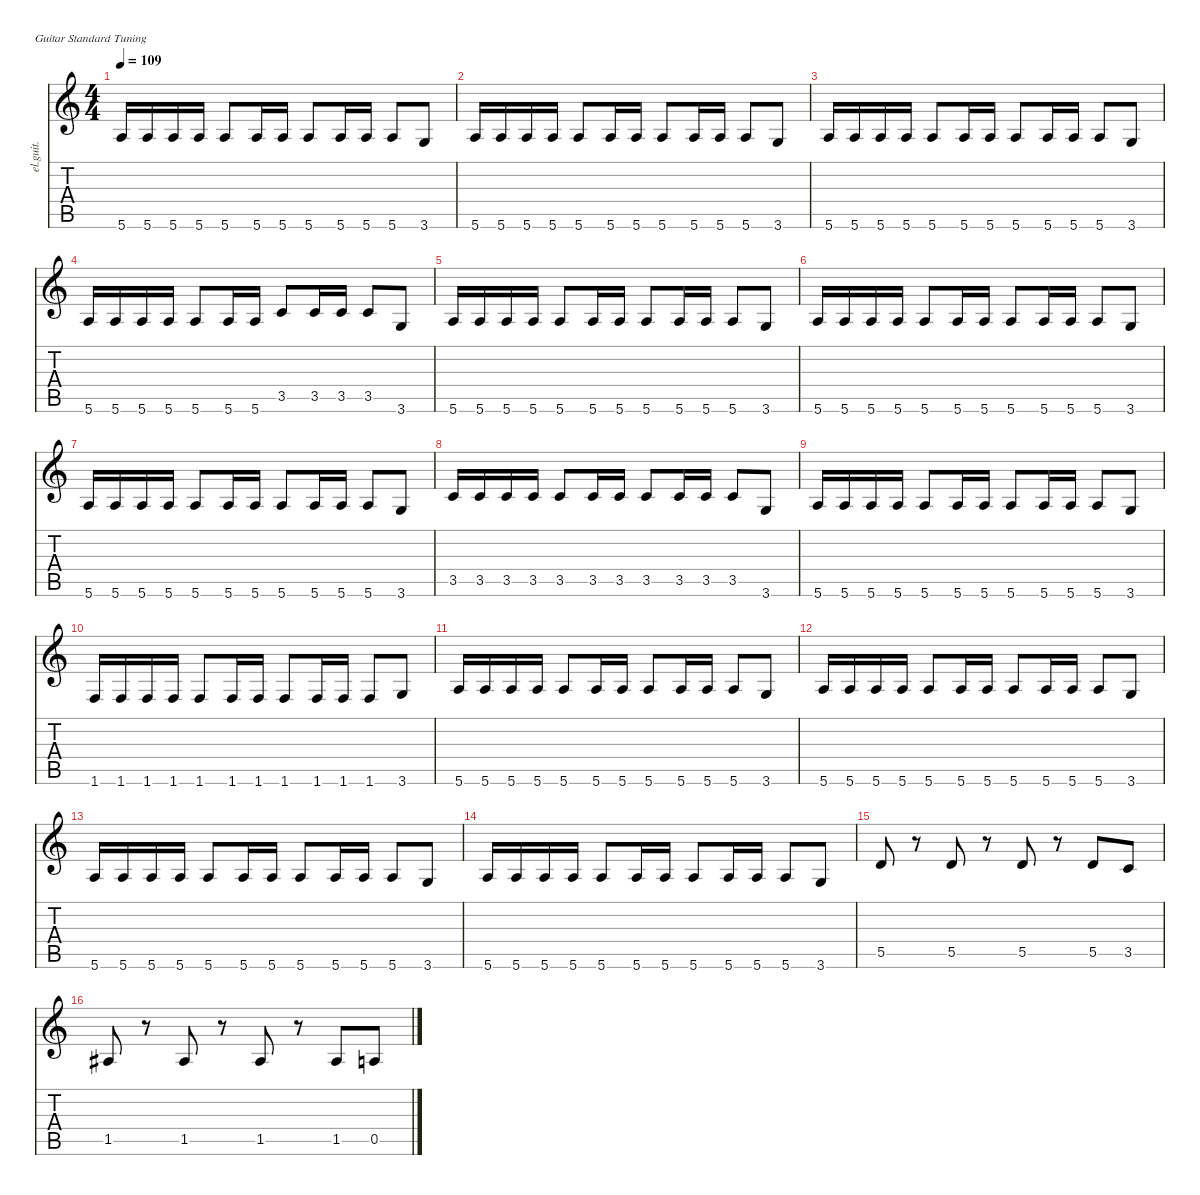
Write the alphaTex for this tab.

\defaultSystemsLayout 4
\hideDynamics
\bracketExtendMode nobrackets
\otherSystemsTrackNameOrientation horizontal
\track ("Guit II" "el.guit.") {instrument electricguitarmuted}
\staff {score tabs}
\tuning (E4 B3 G3 D3 A2 E2)
\ts (4 4)
\tempo 109
\clef g2
\ks c
5.6.16{dy f beam Up} 5.6.16{beam Up} 5.6.16{beam Up} 5.6.16{beam Up} 5.6.8{beam Up} 5.6.16{beam Up} 5.6.16{beam Up} 5.6.8{beam Up} 5.6.16{beam Up} 5.6.16{beam Up} 5.6.8{beam Up} 3.6.8{beam Up} |
5.6.16{beam Up} 5.6.16{beam Up} 5.6.16{beam Up} 5.6.16{beam Up} 5.6.8{beam Up} 5.6.16{beam Up} 5.6.16{beam Up} 5.6.8{beam Up} 5.6.16{beam Up} 5.6.16{beam Up} 5.6.8{beam Up} 3.6.8{beam Up} |
5.6.16{beam Up} 5.6.16{beam Up} 5.6.16{beam Up} 5.6.16{beam Up} 5.6.8{beam Up} 5.6.16{beam Up} 5.6.16{beam Up} 5.6.8{beam Up} 5.6.16{beam Up} 5.6.16{beam Up} 5.6.8{beam Up} 3.6.8{beam Up} |
5.6.16{beam Up} 5.6.16{beam Up} 5.6.16{beam Up} 5.6.16{beam Up} 5.6.8{beam Up} 5.6.16{beam Up} 5.6.16{beam Up} 3.5.8{beam Up} 3.5.16{beam Up} 3.5.16{beam Up} 3.5.8{beam Up} 3.6.8{beam Up} |
5.6.16{beam Up} 5.6.16{beam Up} 5.6.16{beam Up} 5.6.16{beam Up} 5.6.8{beam Up} 5.6.16{beam Up} 5.6.16{beam Up} 5.6.8{beam Up} 5.6.16{beam Up} 5.6.16{beam Up} 5.6.8{beam Up} 3.6.8{beam Up} |
5.6.16{beam Up} 5.6.16{beam Up} 5.6.16{beam Up} 5.6.16{beam Up} 5.6.8{beam Up} 5.6.16{beam Up} 5.6.16{beam Up} 5.6.8{beam Up} 5.6.16{beam Up} 5.6.16{beam Up} 5.6.8{beam Up} 3.6.8{beam Up} |
5.6.16{beam Up} 5.6.16{beam Up} 5.6.16{beam Up} 5.6.16{beam Up} 5.6.8{beam Up} 5.6.16{beam Up} 5.6.16{beam Up} 5.6.8{beam Up} 5.6.16{beam Up} 5.6.16{beam Up} 5.6.8{beam Up} 3.6.8{beam Up} |
3.5.16{beam Up} 3.5.16{beam Up} 3.5.16{beam Up} 3.5.16{beam Up} 3.5.8{beam Up} 3.5.16{beam Up} 3.5.16{beam Up} 3.5.8{beam Up} 3.5.16{beam Up} 3.5.16{beam Up} 3.5.8{beam Up} 3.6.8{beam Up} |
5.6.16{beam Up} 5.6.16{beam Up} 5.6.16{beam Up} 5.6.16{beam Up} 5.6.8{beam Up} 5.6.16{beam Up} 5.6.16{beam Up} 5.6.8{beam Up} 5.6.16{beam Up} 5.6.16{beam Up} 5.6.8{beam Up} 3.6.8{beam Up} |
1.6.16{beam Up} 1.6.16{beam Up} 1.6.16{beam Up} 1.6.16{beam Up} 1.6.8{beam Up} 1.6.16{beam Up} 1.6.16{beam Up} 1.6.8{beam Up} 1.6.16{beam Up} 1.6.16{beam Up} 1.6.8{beam Up} 3.6.8{beam Up} |
5.6.16{beam Up} 5.6.16{beam Up} 5.6.16{beam Up} 5.6.16{beam Up} 5.6.8{beam Up} 5.6.16{beam Up} 5.6.16{beam Up} 5.6.8{beam Up} 5.6.16{beam Up} 5.6.16{beam Up} 5.6.8{beam Up} 3.6.8{beam Up} |
5.6.16{beam Up} 5.6.16{beam Up} 5.6.16{beam Up} 5.6.16{beam Up} 5.6.8{beam Up} 5.6.16{beam Up} 5.6.16{beam Up} 5.6.8{beam Up} 5.6.16{beam Up} 5.6.16{beam Up} 5.6.8{beam Up} 3.6.8{beam Up} |
5.6.16{beam Up} 5.6.16{beam Up} 5.6.16{beam Up} 5.6.16{beam Up} 5.6.8{beam Up} 5.6.16{beam Up} 5.6.16{beam Up} 5.6.8{beam Up} 5.6.16{beam Up} 5.6.16{beam Up} 5.6.8{beam Up} 3.6.8{beam Up} |
5.6.16{beam Up} 5.6.16{beam Up} 5.6.16{beam Up} 5.6.16{beam Up} 5.6.8{beam Up} 5.6.16{beam Up} 5.6.16{beam Up} 5.6.8{beam Up} 5.6.16{beam Up} 5.6.16{beam Up} 5.6.8{beam Up} 3.6.8{beam Up} |
5.5.8{beam Up} r.8{beam Up} 5.5.8{beam Up} r.8{beam Up} 5.5.8{beam Up} r.8{beam Up} 5.5.8{beam Up} 3.5.8{beam Up} |
1.5{acc #}.8{beam Up} r.8{beam Up} 1.5{acc #}.8{beam Up} r.8{beam Up} 1.5{acc #}.8{beam Up} r.8{beam Up} 1.5{acc #}.8{beam Up} 0.5.8{beam Up}
